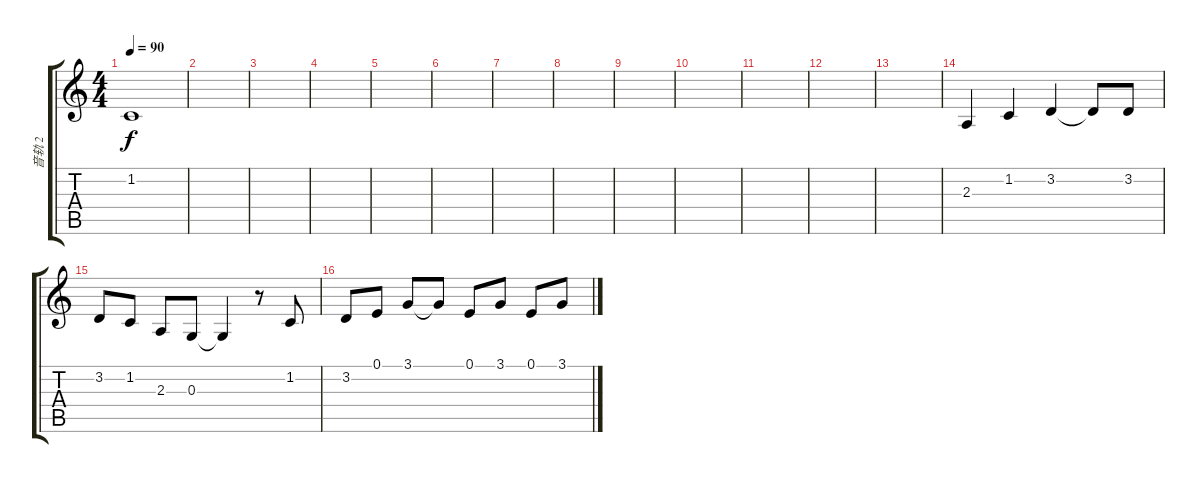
\track ("音轨 2" "音轨 2") {instrument accordion}
\staff {score tabs}
\tuning (E4 B3 G3 D3 A2 E2) {hide}
\ts (4 4)
\tempo 90
\clef g2
\ks c
1.2{t}.1{dy f} |
|
|
|
|
|
|
|
|
|
|
|
|
2.3.4 1.2.4 3.2.4 3.2{t}.8 3.2.8 |
3.2.8 1.2.8 2.3.8 0.3.8 0.3{t}.4 r.8 1.2.8 |
3.2.8 0.1.8 3.1.8 3.1{t}.8 0.1.8 3.1.8 0.1.8 3.1.8
